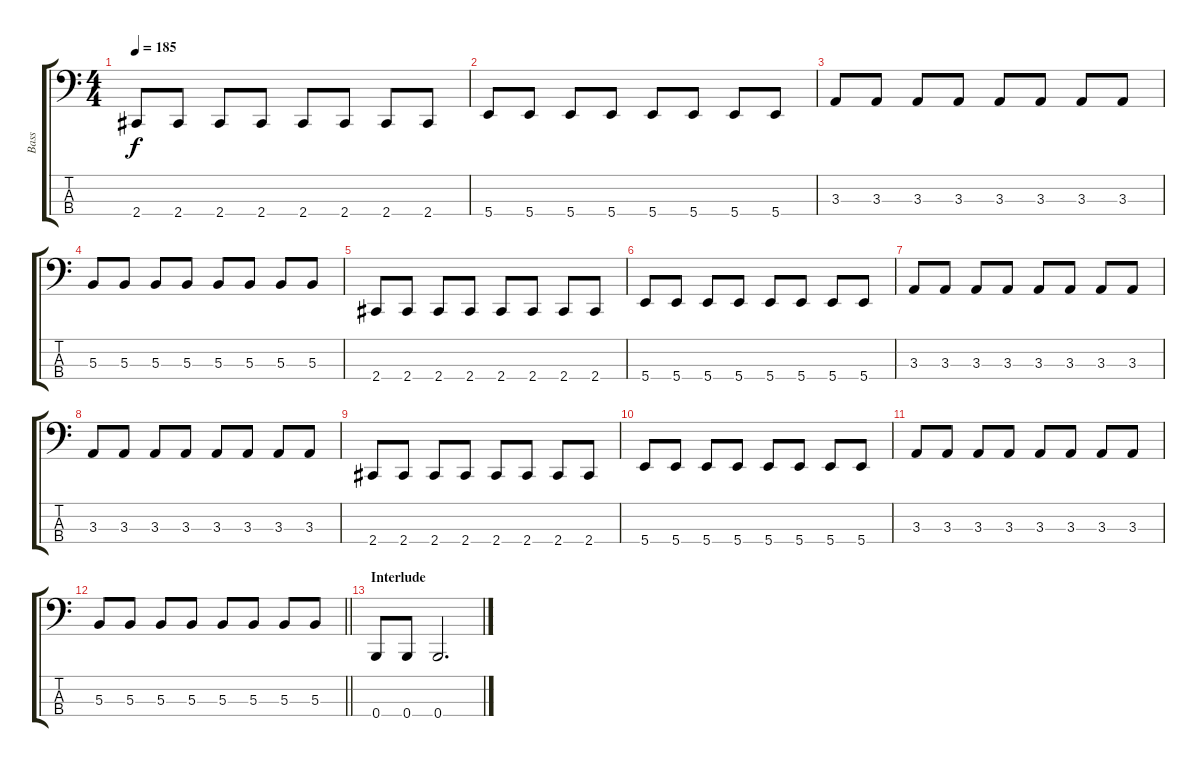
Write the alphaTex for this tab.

\track ("Bass" "Bass") {instrument electricbasspick}
\staff {score tabs}
\tuning (E2 B1 Gb1 B0) {hide}
\ts (4 4)
\tempo 185
\clef f4
\ks c
2.4.8{dy f} 2.4.8 2.4.8 2.4.8 2.4.8 2.4.8 2.4.8 2.4.8 |
5.4.8 5.4.8 5.4.8 5.4.8 5.4.8 5.4.8 5.4.8 5.4.8 |
3.3.8 3.3.8 3.3.8 3.3.8 3.3.8 3.3.8 3.3.8 3.3.8 |
5.3.8 5.3.8 5.3.8 5.3.8 5.3.8 5.3.8 5.3.8 5.3.8 |
2.4.8 2.4.8 2.4.8 2.4.8 2.4.8 2.4.8 2.4.8 2.4.8 |
5.4.8 5.4.8 5.4.8 5.4.8 5.4.8 5.4.8 5.4.8 5.4.8 |
3.3.8 3.3.8 3.3.8 3.3.8 3.3.8 3.3.8 3.3.8 3.3.8 |
3.3.8 3.3.8 3.3.8 3.3.8 3.3.8 3.3.8 3.3.8 3.3.8 |
2.4.8 2.4.8 2.4.8 2.4.8 2.4.8 2.4.8 2.4.8 2.4.8 |
5.4.8 5.4.8 5.4.8 5.4.8 5.4.8 5.4.8 5.4.8 5.4.8 |
3.3.8 3.3.8 3.3.8 3.3.8 3.3.8 3.3.8 3.3.8 3.3.8 |
\barLineRight lightlight
5.3.8 5.3.8 5.3.8 5.3.8 5.3.8 5.3.8 5.3.8 5.3.8 |
\section ("" "Interlude")
0.4.8 0.4.8 0.4.2{d}
